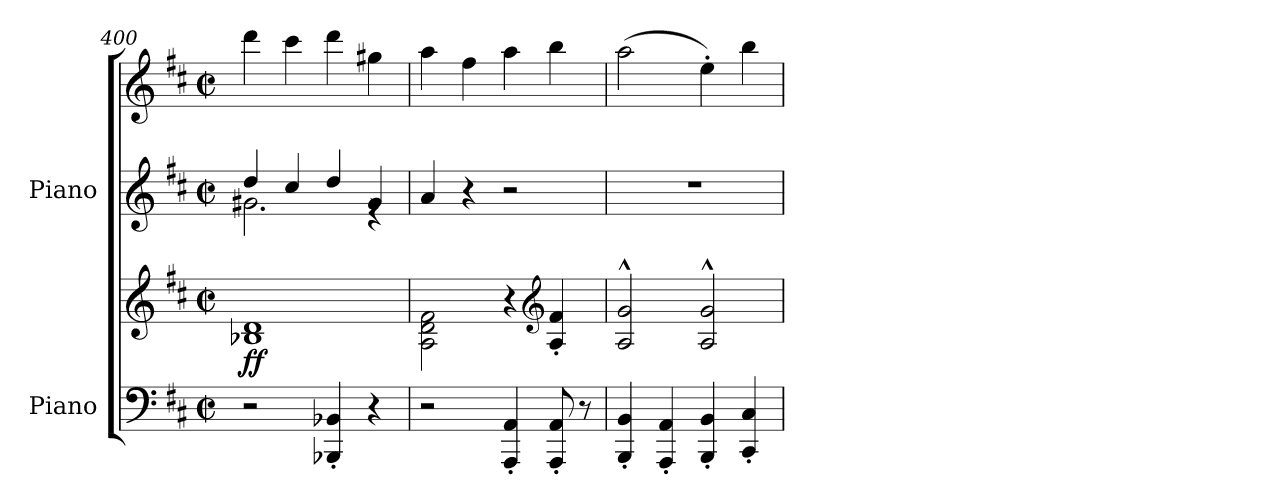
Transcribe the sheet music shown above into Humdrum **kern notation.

**kern	**kern	**dynam	**kern	**kern
*part2	*part2	*part2	*part1	*part1
*staff4	*staff3	*staff3/4	*staff2	*staff1
*I"Piano	*	*	*I"Piano	*
*I'Pno.	*	*	*I'Pno.	*
*clefF4	*clefG2	*	*clefG2	*clefG2
*k[f#c#]	*k[f#c#]	*	*k[f#c#]	*k[f#c#]
*M2/2	*M2/2	*	*M2/2	*M2/2
*met(c|)	*met(c|)	*	*met(c|)	*met(c|)
=400	=400	=400	=400	=400
*	*	*	*^	*
!	!	!LO:DY:b	!	!	!
2r	1B-X 1d	ff	4dd/	2.g#X\	4ddd\
.	.	.	4cc#/	.	4ccc#\
4BBB-X/' 4BB-X/'	.	.	4dd/	.	4ddd\
4r	.	.	4g#/	4re	4gg#X\
*	*	*	*v	*v	*
=401	=401	=401	=401	=401
2r	2A\ 2d\ 2f#\	.	4a/	4aa\
.	.	.	4r	4ff#\
4AAA/' 4AA/'	4r	.	2r	4aa\
*	*clefG2	*	*	*
8AAA/' 8AA/'	4A/' 4f#/'	.	.	4bb\
8r	.	.	.	.
!!LO:LB:g=z
=402	=402	=402	=402	=402
4BBB/' 4BB/'	2A/^^ 2g/^^	.	1r	(>2aa\
4AAA/' 4AA/'	.	.	.	.
4BBB/' 4BB/'	2A/^^ 2g/^^	.	.	4ee'\)
4CC#/' 4C#/'	.	.	.	4bb\
=	=	=	=	=
*-	*-	*-	*-	*-
